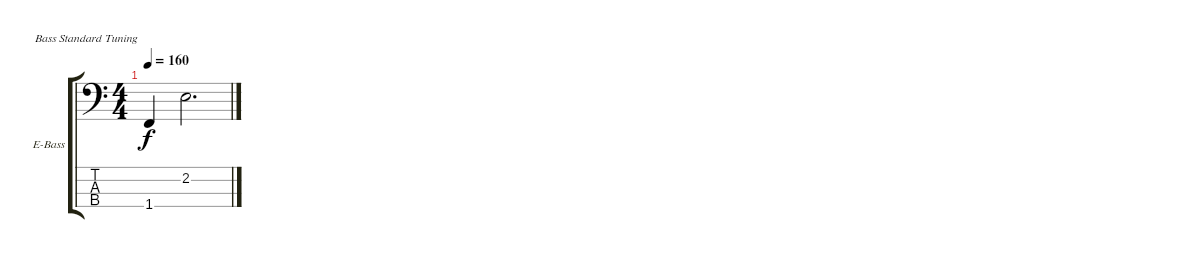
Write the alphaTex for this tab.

\defaultSystemsLayout 4
\bracketExtendMode groupsimilarinstruments
\firstSystemTrackNameOrientation horizontal
\otherSystemsTrackNameOrientation horizontal
\track ("Electric Bass" "E-Bass") {instrument electricbassfinger}
\staff {score tabs}
\tuning (G2 D2 A1 E1)
\ts (4 4)
\tempo 160
\clef f4
\ks c
1.4.4{dy f} 2.2.2{d}
